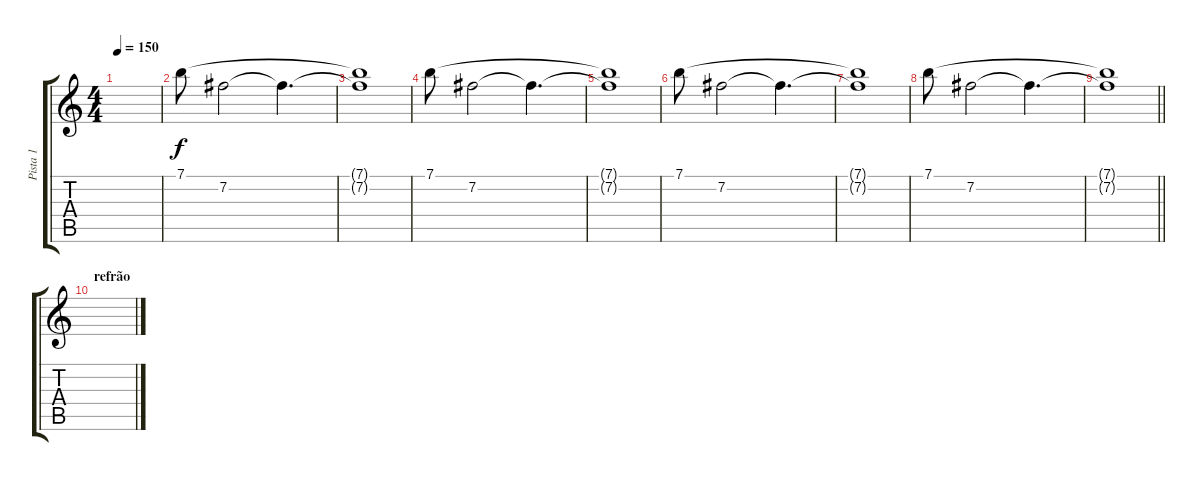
\track ("Pista 1" "Pista 1") {instrument distortionguitar}
\staff {score tabs}
\tuning (E4 B3 G3 D3 A2 E2) {hide}
\ts (4 4)
\tempo 150
\clef g2
\ks c
|
7.1.8{volume 10} 7.2.2 7.2{t}.4{d} |
(7.1{t} 7.2{t}).1 |
7.1.8 7.2.2 7.2{t}.4{d} |
(7.1{t} 7.2{t}).1 |
7.1.8{volume 6} 7.2.2 7.2{t}.4{d} |
(7.1{t} 7.2{t}).1 |
7.1.8 7.2.2 7.2{t}.4{d volume 13} |
\barLineRight lightlight
(7.1{t} 7.2{t}).1 |
\section ("" "refrão")
